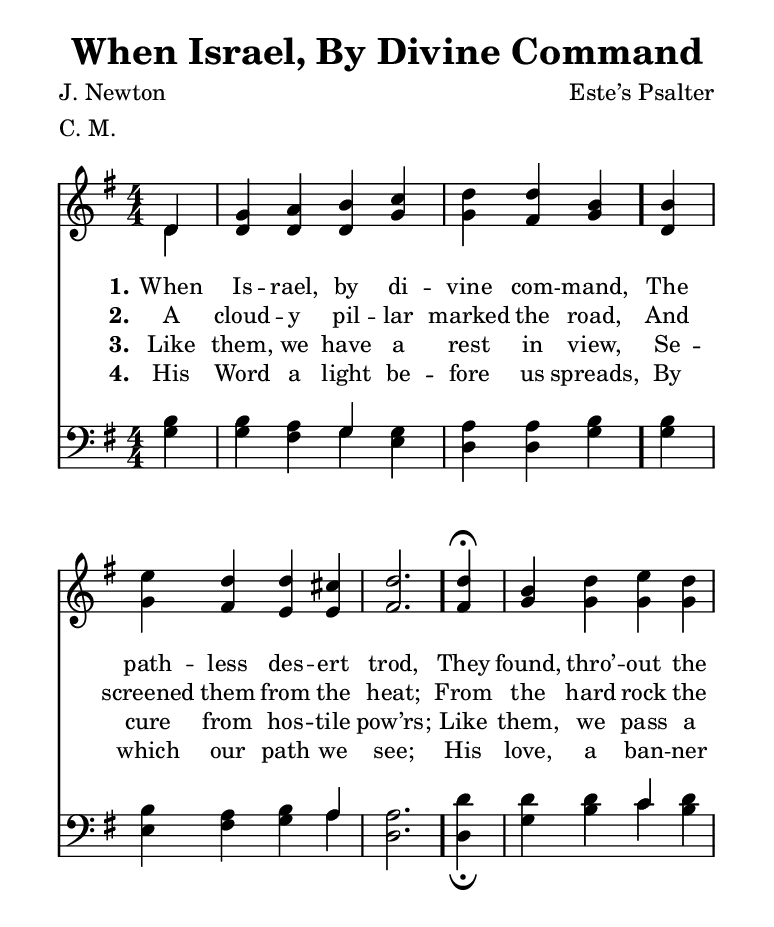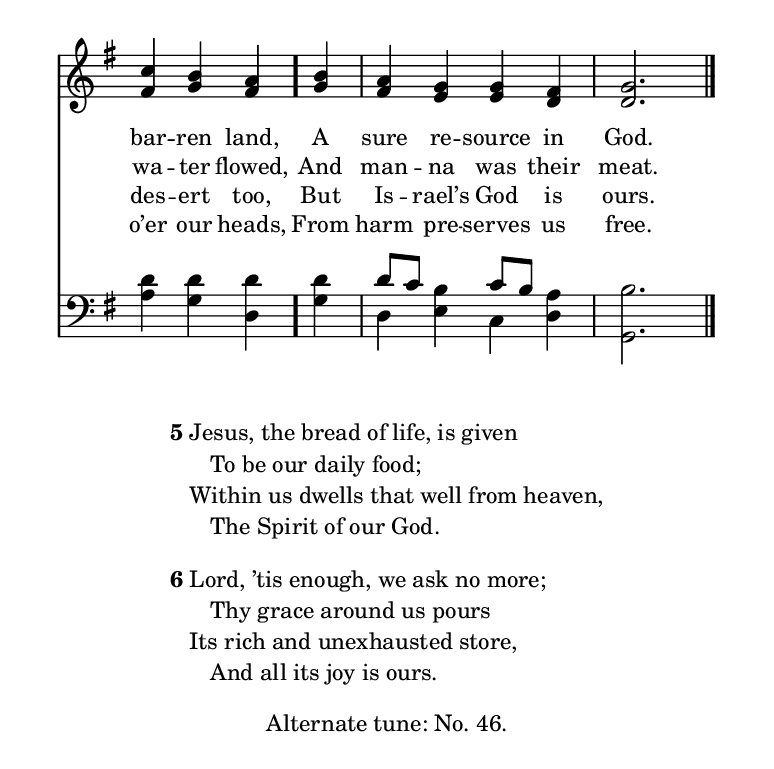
\include "common/global.ily"
\paper {
  \include "common/paper.ily"
  ragged-bottom = ##t
}

\header{
  hymnnumber = "286"
  title = "When Israel, By Divine Command"
  tunename = "Dumferline"
  meter = "C. M."
  poet = "J. Newton"
  composer = "Este’s Psalter"
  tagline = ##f
}

ta = { \tempo 4=80 }
tb = { \tempo 4=40 }

global = {
  \include "common/overrides.ily"
  \override Staff.TimeSignature.style = #'numbered
  \time 4/4
  \override Score.MetronomeMark.transparent = ##t % hide all fermata changes too
  \ta
  \key g \major
  \partial 4
  \autoBeamOff
}

notesSoprano = {
\global
\relative c' {

  d4 | g a b c | d d b
  b4 | e d d cis | d2.
  \tb d4\fermata \ta | b d e d | c b a
  b4 | a g g fis | g2.

  \bar "|."

}
}

notesAlto = {
\global
\relative e' {

  d4 | d d d g | g fis g
  d4 | g fis e e | fis2.
  fis4 | g g g g | fis g fis
  g4 | fis e e d | d2.

}
}

notesTenor = {
\global
\relative a {

  b4 | b a g g | a a b
  b4 | b a b a | a2.
  d4 | d d c d | d d d
  d4 | d8[ c] b4 c8[ b] a4 | b2.

}
}

notesBass = {
\global
\relative f {

  g4 | g fis g e | d d g
  g | e fis g a | d,2.
  d4_\fermata | g b c b | a g d
  g4 | d e c d | g,2.

}
}

wordsA = \lyricmode {
\set stanza = "1."

When Is -- rael, by di -- vine com -- mand, \bar "."
The path -- less des -- ert trod, \bar "."
They found, thro’ -- out the bar -- ren land, \bar "."
A sure re -- source in God. \bar "."

}

wordsB = \lyricmode {
\set stanza = "2."

A cloud -- y pil -- lar marked the road,
And screened them from the heat;
From the hard rock the wa -- ter flowed,
And man -- na was their meat.

}

wordsC = \lyricmode {
\set stanza = "3."

Like them, we have a rest in view,
Se -- cure from hos -- tile pow’rs;
Like them, we pass a des -- ert too,
But Is -- rael’s God is ours.

}

wordsD = \lyricmode {
\set stanza = "4."

His Word a light be -- fore us spreads,
By which our path we see;
His love, a ban -- ner o’er our heads,
From harm pre -- serves us free.

}

wordsE = \markuplist {

\line { Jesus, the bread of life, is given }
\line { { \hspace #2 } To be our daily food; }
\line { Within us dwells that well from heaven, }
\line { { \hspace #2 } The Spirit of our God. }

}

wordsF = \markuplist {

\line { Lord, ’tis enough, we ask no more; }
\line { { \hspace #2 } Thy grace around us pours }
\line { Its rich and unexhausted store, }
\line { { \hspace #2 } And all its joy is ours. }

}

\score {
  \context ChoirStaff <<
    \context Staff = upper <<
      \set Staff.autoBeaming = ##f
      \set ChoirStaff.systemStartDelimiter = #'SystemStartBar
      \set ChoirStaff.printPartCombineTexts = ##f
      \partcombine #'(2 . 9) \notesSoprano \notesAlto
      \context NullVoice = sopranos { \voiceOne << \notesSoprano >> }
      \context NullVoice = altos { \voiceTwo << \notesAlto >> }
      \context Lyrics = one   \lyricsto sopranos \wordsA
      \context Lyrics = two   \lyricsto sopranos \wordsB
      \context Lyrics = three \lyricsto sopranos \wordsC
      \context Lyrics = four  \lyricsto sopranos \wordsD
    >>
    \context Staff = men <<
      \set Staff.autoBeaming = ##f
      \clef bass
      \set ChoirStaff.printPartCombineTexts = ##f
      \partcombine #'(2 . 9) \notesTenor \notesBass
      \context NullVoice = tenors { \voiceOne << \notesTenor >> }
      \context NullVoice = basses { \voiceTwo << \notesBass >> }
    >>
  >>
  \layout {
    \include "common/layout.ily"
  }
  \midi{
    \include "common/midi.ily"
  }
}

\markup { \fill-line {
  \null
  \column {
    \line{ \bold 5 \column { \wordsE } }
    \vspace #1
    \line{ \bold 6 \column { \wordsF } }
  }
  \null
} }

\noPageBreak \markup { \vspace #2 \fill-line { \raise #2 \line { Alternate tune: No. 46. } } }

\version "2.19.49"  % necessary for upgrading to future LilyPond versions.

% vi:set et ts=2 sw=2 ai nocindent syntax=lilypond:
